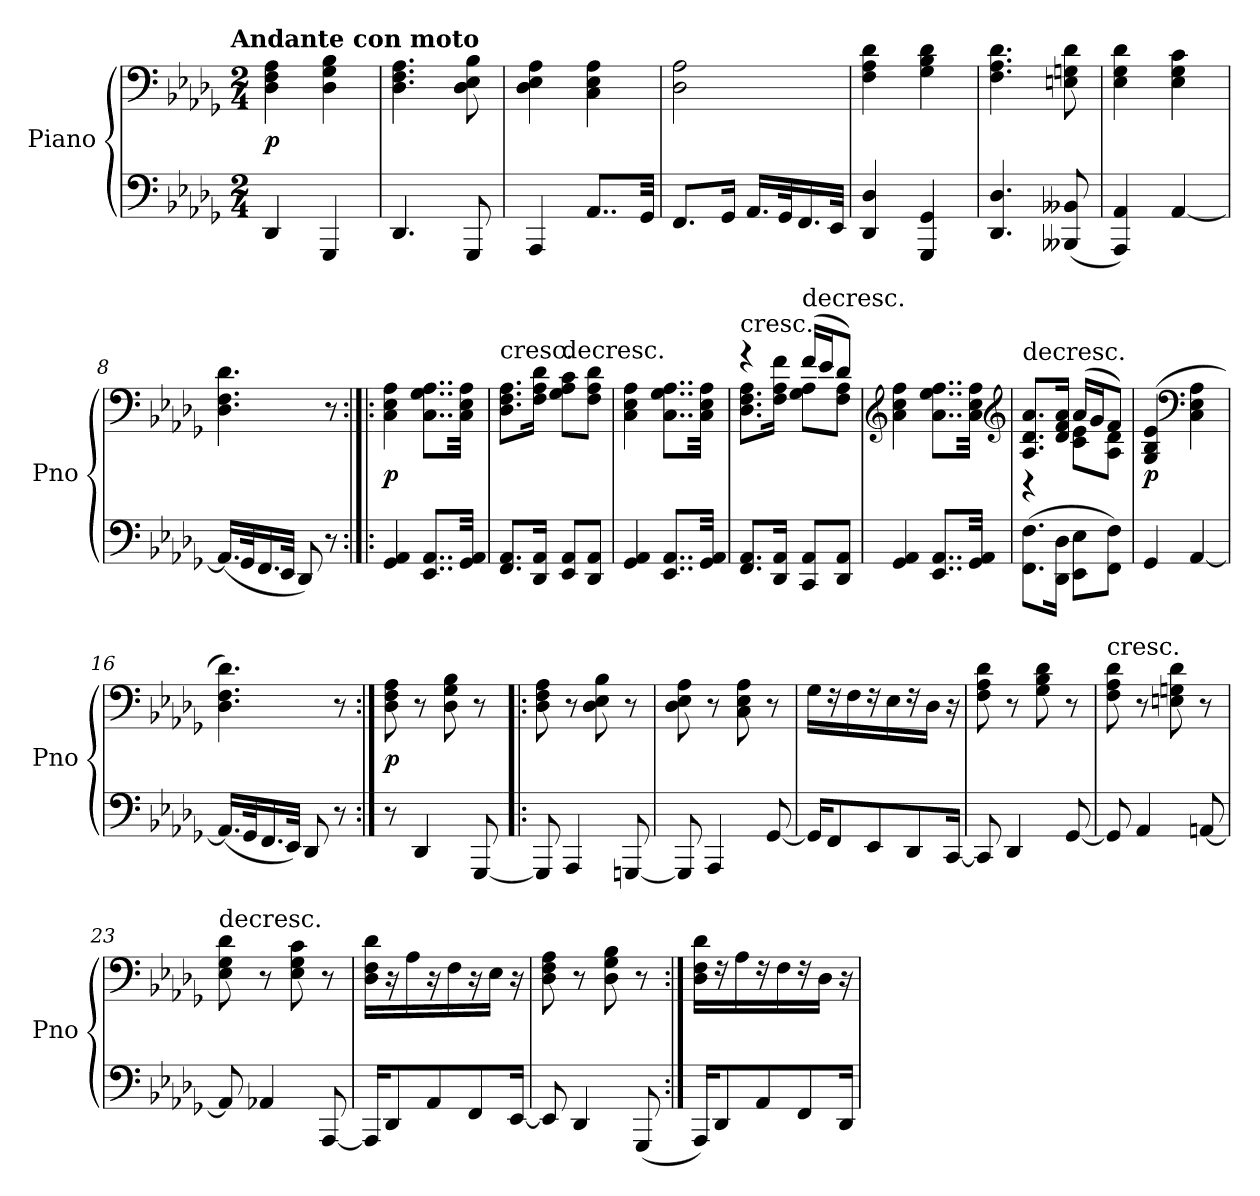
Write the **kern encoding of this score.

**kern	**kern	**dynam
*part1	*part1	*part1
*staff2	*staff1	*staff1/2
*I"Piano	*	*
*I'Pno	*	*
*clefF4	*clefF4	*
*k[b-e-a-d-g-]	*k[b-e-a-d-g-]	*
*D-:	*D-:	*
!!LO:TX:omd:t=Andante con moto
*M2/4	*M2/4	*
*MM60	*MM60	*
=1	=1	=1
4DD-/	4D-\ 4F\ 4A-\	p
4GGG-/	4D-\ 4G-\ 4B-\	.
=2	=2	=2
4.DD-/	4.D-\ 4.F\ 4.A-\	.
8GGG-/	8D-\ 8E-\ 8B-\	.
=3	=3	=3
4AAA-/	4D-\ 4E-\ 4A-\	.
8..AA-/L	4C\ 4E-\ 4A-\	.
32GG-/Jkk	.	.
=4	=4	=4
8.FF/L	2D-\ 2A-\	.
16GG-/Jk	.	.
16.AA-/LL	.	.
32GG-/K	.	.
16.FF/	.	.
32EE-/JJk	.	.
=5	=5	=5
4DD-/ 4D-/	4F\ 4A-\ 4d-\	.
4GGG-/ 4GG-/	4G-\ 4B-\ 4d-\	.
=6	=6	=6
4.DD-/ 4.D-/	4.F\ 4.A-\ 4.d-\	.
(8BBB--X/ 8BB--X/	8En\ 8Gn\ 8d-\	.
=7	=7	=7
4AAA-/ 4AA-/)	4E-\ 4G-\ 4d-\	.
[4AA-/	4E-\ 4G-\ 4c\	.
=8	=8	=8
(16.AA-/LL]	4.D-\ 4.F\ 4.d-\	.
32GG-/K	.	.
16.FF/	.	.
32EE-/JJk	.	.
8DD-/)	.	.
8r	8r	.
=9:|!|:	=9:|!|:	=9:|!|:
4GG-/ 4AA-/	4C\ 4E-\ 4A-\	p
8..EE-/ 8..AA-/L	8..C\ 8..G-\ 8..A-\L	.
32GG-/ 32AA-/Jkk	32C\ 32E-\ 32A-\Jkk	.
=10	=10	=10
!	!LO:TX:t=cresc.	!
8.FF/ 8.AA-/L	8.D-\ 8.F\ 8.A-\L	.
16DD-/ 16AA-/Jk	16F\ 16A-\ 16d-\Jk	.
!	!LO:TX:t=decresc.	!
8EE-/ 8AA-/L	8G-\ 8A-\ 8c\L	.
8DD-/ 8AA-/J	8F\ 8A-\ 8d-\J	.
=11	=11	=11
4GG-/ 4AA-/	4C\ 4E-\ 4A-\	.
8..EE-/ 8..AA-/L	8..C\ 8..G-\ 8..A-\L	.
32GG-/ 32AA-/Jkk	32C\ 32E-\ 32A-\Jkk	.
=12	=12	=12
*	*^	*
!	!LO:TX:t=cresc.	!	!
8.FF/ 8.AA-/L	4r	8.D-\ 8.F\ 8.A-\L	.
16DD-/ 16AA-/Jk	.	16F\ 16A-\ 16f\Jk	.
!	!LO:TX:t=decresc.	!	!
8CC/ 8AA-/L	(16f/LL	8G-\ 8A-\L	.
.	16e-/J	.	.
8DD-/ 8AA-/J	8d-/J)	8F\ 8A-\J	.
=13	=13	=13	=13
!	!LO:TX:t=cresc.	!	!
*	*v	*v	*
4GG-/ 4AA-/	4C\ 4E-\ 4A-\	.
8..EE-/ 8..AA-/L	8..C\ 8..G-\ 8..A-\L	.
32GG-/ 32AA-/Jkk	32C\ 32E-\ 32A-\Jkk	.
*	*clefG2	*
=14	=14	=14
*	*^	*
!	!LO:TX:t=decresc.	!	!
(8.FF\ 8.F\L	8.A-/ 8.d-/ 8.a-/L	4r	.
16DD-\ 16D-\Jk	16d-/ 16f/ 16a-/Jk	.	.
8EE-\ 8E-\L	(16a-/LL	8c\ 8e-\L	.
.	16g-/J	.	.
8FF\ 8F\J)	8f/J)	8A-\ 8d-\J	.
*	*v	*v	*
=15	=15	=15
4GG-/	(4G-/ 4B-/ 4e-/	p
*	*clefF4	*
[4AA-/	4C\ 4E-\ 4A-\	.
=16	=16	=16
(16.AA-/LL]	4.D-\ 4.F\ 4.d-\)	.
32GG-/K	.	.
16.FF/	.	.
32EE-/JJk)	.	.
8DD-/	.	.
8r	8r	.
=17:|!	=17:|!	=17:|!
8r	8D-\ 8F\ 8A-\	p
4DD-/	8r	.
.	8D-\ 8G-\ 8B-\	.
[8GGG-/	8r	.
=18!|:	=18!|:	=18!|:
8GGG-/]	8D-\ 8F\ 8A-\	.
4AAA-/	8r	.
.	8D-\ 8E-\ 8B-\	.
[8GGGn/	8r	.
=19	=19	=19
8GGG/]	8D-\ 8E-\ 8A-\	.
4AAA-/	8r	.
.	8C\ 8E-\ 8A-\	.
[8GG-/	8r	.
=20	=20	=20
16GG-/KL]	16G-\LL	.
8FF/	16r	.
.	16F\	.
8EE-/	16r	.
.	16E-\	.
8DD-/	16r	.
.	16D-\JJ	.
[16CC/Jk	16r	.
=21	=21	=21
8CC/]	8F\ 8A-\ 8d-\	.
4DD-/	8r	.
.	8G-\ 8B-\ 8d-\	.
[8GG-/	8r	.
=22	=22	=22
!	!LO:TX:t=cresc.	!
8GG-/]	8F\ 8A-\ 8d-\	.
4AA-/	8r	.
.	8En\ 8Gn\ 8d-\	.
[8AAn/	8r	.
=23	=23	=23
!	!LO:TX:t=decresc.	!
8AA/]	8E-\ 8G-\ 8d-\	.
4AA-X/	8r	.
.	8E-\ 8G-\ 8c\	.
[8AAA-/	8r	.
=24	=24	=24
16AAA-/KL]	16D-\ 16F\ 16d-\LL	.
8DD-/	16r	.
.	16A-\	.
8AA-/	16r	.
.	16F\	.
8FF/	16r	.
.	16E-\JJ	.
[16EE-/Jk	16r	.
=25	=25	=25
8EE-/]	8D-\ 8F\ 8A-\	.
4DD-/	8r	.
.	8D-\ 8G-\ 8B-\	.
(8GGG-/	8r	.
=26:|!	=26:|!	=26:|!
16AAA-/KL)	16D-\ 16F\ 16d-\LL	.
8DD-/	16r	.
.	16A-\	.
8AA-/	16r	.
.	16F\	.
8FF/	16r	.
.	16D-\JJ	.
16DD-/Jk	16r	.
=	=	=
*-	*-	*-
